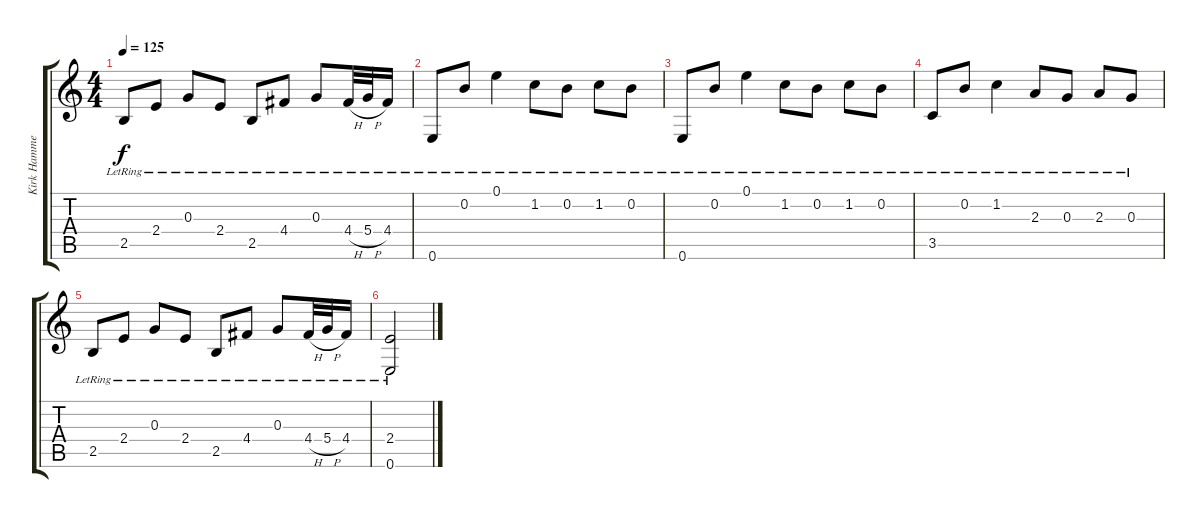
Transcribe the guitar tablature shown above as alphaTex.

\track ("Kirk Hammet" "Kirk Hamme") {instrument acousticguitarsteel}
\staff {score tabs}
\tuning (E4 B3 G3 D3 A2 E2) {hide}
\ts (4 4)
\tempo 125
\clef g2
\ks c
2.5{lr}.8{dy f} 2.4{lr}.8 0.3{lr}.8 2.4{lr}.8 2.5{lr}.8 4.4{lr}.8 0.3{lr}.8 4.4{h lr}.32 5.4{h lr}.32 4.4{lr}.16 |
0.6{lr}.8 0.2{lr}.8 0.1{lr}.4 1.2{lr}.8 0.2{lr}.8 1.2{lr}.8 0.2{lr}.8 |
0.6{lr}.8 0.2{lr}.8 0.1{lr}.4 1.2{lr}.8 0.2{lr}.8 1.2{lr}.8 0.2{lr}.8 |
3.5{lr}.8 0.2{lr}.8 1.2{lr}.4 2.3{lr}.8 0.3{lr}.8 2.3{lr}.8 0.3{lr}.8 |
2.5{lr}.8 2.4{lr}.8 0.3{lr}.8 2.4{lr}.8 2.5{lr}.8 4.4{lr}.8 0.3{lr}.8 4.4{h lr}.32 5.4{h lr}.32 4.4{lr}.16 |
(2.4{lr} 0.6{lr}).2
